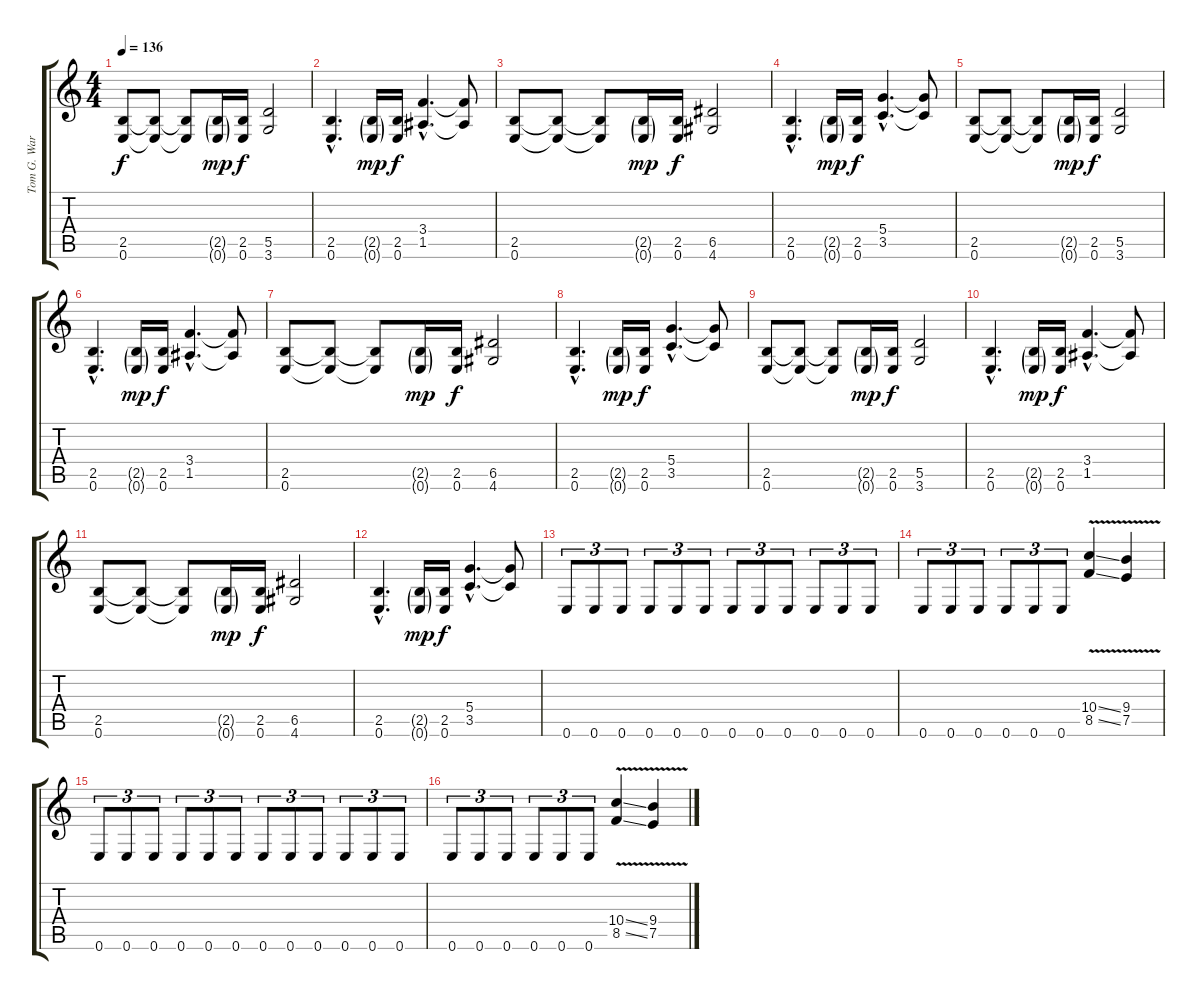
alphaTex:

\track ("Tom G. Warrior (Rhythm)" "Tom G. War") {instrument distortionguitar}
\staff {score tabs}
\tuning (E4 B3 G3 D3 A2 E2) {hide}
\ts (4 4)
\tempo 136
\clef g2
\ks c
(2.5 0.6).8{dy f} (2.5{t} 0.6{t}).8 (2.5{t} 0.6{t}).8 (2.5{g} 0.6{g}).16{dy mp} (2.5 0.6).16{dy f} (5.5 3.6).2 |
(2.5{hac} 0.6{hac}).4{d} (2.5{g} 0.6{g}).16{dy mp} (2.5 0.6).16{dy f} (3.4{hac} 1.5{hac}).4{d} (3.4{t} 1.5{t}).8 |
(2.5 0.6).8 (2.5{t} 0.6{t}).8 (2.5{t} 0.6{t}).8 (2.5{g} 0.6{g}).16{dy mp} (2.5 0.6).16{dy f} (6.5 4.6).2 |
(2.5{hac} 0.6{hac}).4{d} (2.5{g} 0.6{g}).16{dy mp} (2.5 0.6).16{dy f} (5.4{hac} 3.5{hac}).4{d} (5.4{t} 3.5{t}).8 |
(2.5 0.6).8 (2.5{t} 0.6{t}).8 (2.5{t} 0.6{t}).8 (2.5{g} 0.6{g}).16{dy mp} (2.5 0.6).16{dy f} (5.5 3.6).2 |
(2.5{hac} 0.6{hac}).4{d} (2.5{g} 0.6{g}).16{dy mp} (2.5 0.6).16{dy f} (3.4{hac} 1.5{hac}).4{d} (3.4{t} 1.5{t}).8 |
(2.5 0.6).8 (2.5{t} 0.6{t}).8 (2.5{t} 0.6{t}).8 (2.5{g} 0.6{g}).16{dy mp} (2.5 0.6).16{dy f} (6.5 4.6).2 |
(2.5{hac} 0.6{hac}).4{d} (2.5{g} 0.6{g}).16{dy mp} (2.5 0.6).16{dy f} (5.4{hac} 3.5{hac}).4{d} (5.4{t} 3.5{t}).8 |
(2.5 0.6).8 (2.5{t} 0.6{t}).8 (2.5{t} 0.6{t}).8 (2.5{g} 0.6{g}).16{dy mp} (2.5 0.6).16{dy f} (5.5 3.6).2 |
(2.5{hac} 0.6{hac}).4{d} (2.5{g} 0.6{g}).16{dy mp} (2.5 0.6).16{dy f} (3.4{hac} 1.5{hac}).4{d} (3.4{t} 1.5{t}).8 |
(2.5 0.6).8 (2.5{t} 0.6{t}).8 (2.5{t} 0.6{t}).8 (2.5{g} 0.6{g}).16{dy mp} (2.5 0.6).16{dy f} (6.5 4.6).2 |
(2.5{hac} 0.6{hac}).4{d} (2.5{g} 0.6{g}).16{dy mp} (2.5 0.6).16{dy f} (5.4{hac} 3.5{hac}).4{d} (5.4{t} 3.5{t}).8 |
0.6.8{tu (3 2)} 0.6.8{tu (3 2)} 0.6.8{tu (3 2)} 0.6.8{tu (3 2)} 0.6.8{tu (3 2)} 0.6.8{tu (3 2)} 0.6.8{tu (3 2)} 0.6.8{tu (3 2)} 0.6.8{tu (3 2)} 0.6.8{tu (3 2)} 0.6.8{tu (3 2)} 0.6.8{tu (3 2)} |
0.6.8{tu (3 2)} 0.6.8{tu (3 2)} 0.6.8{tu (3 2)} 0.6.8{tu (3 2)} 0.6.8{tu (3 2)} 0.6.8{tu (3 2)} (10.4{v ss} 8.5{v ss}).4 (9.4{v} 7.5{v}).4 |
0.6.8{tu (3 2)} 0.6.8{tu (3 2)} 0.6.8{tu (3 2)} 0.6.8{tu (3 2)} 0.6.8{tu (3 2)} 0.6.8{tu (3 2)} 0.6.8{tu (3 2)} 0.6.8{tu (3 2)} 0.6.8{tu (3 2)} 0.6.8{tu (3 2)} 0.6.8{tu (3 2)} 0.6.8{tu (3 2)} |
0.6.8{tu (3 2)} 0.6.8{tu (3 2)} 0.6.8{tu (3 2)} 0.6.8{tu (3 2)} 0.6.8{tu (3 2)} 0.6.8{tu (3 2)} (10.4{v ss} 8.5{v ss}).4 (9.4{v} 7.5{v}).4
